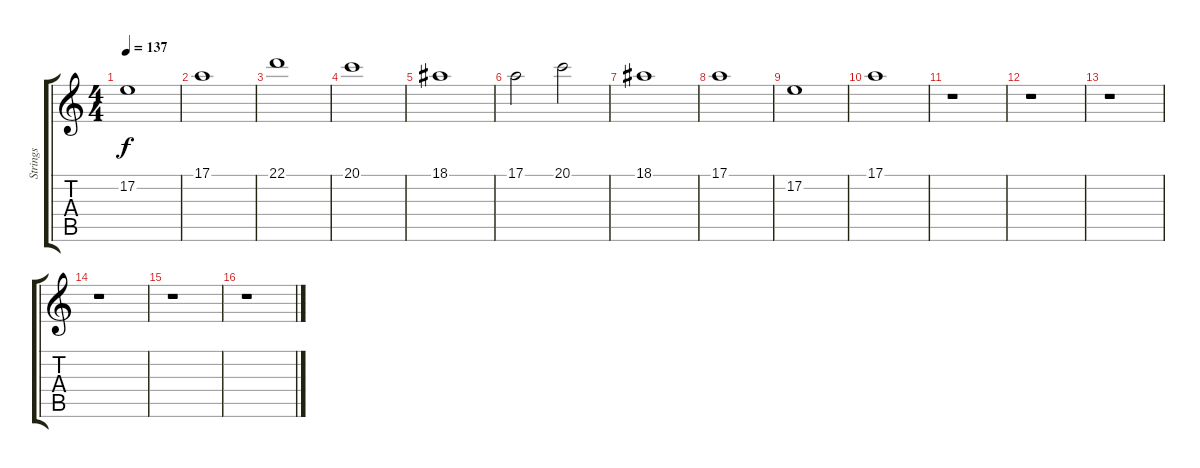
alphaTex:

\track ("Strings" "Strings") {instrument synthstrings1}
\staff {score tabs}
\tuning (E4 B3 G3 D3 A2 E2) {hide}
\ts (4 4)
\tempo 137
\clef g2
\ks c
17.2.1{dy f} |
17.1.1 |
22.1.1 |
20.1.1 |
18.1.1 |
17.1.2 20.1.2 |
18.1.1 |
17.1.1 |
17.2.1 |
17.1.1 |
r.1 |
r.1 |
r.1 |
r.1 |
r.1 |
r.1
